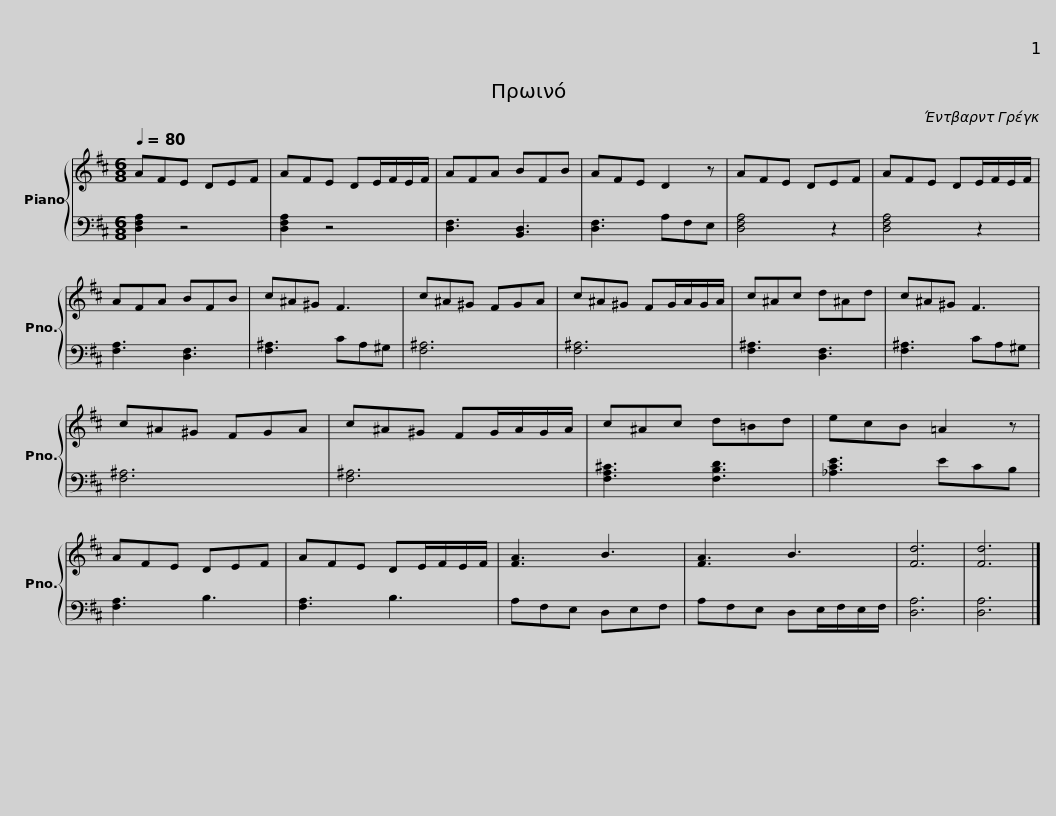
X:1
%%score { 1 | 2 }
L:1/8
Q:1/4=80
M:6/8
I:linebreak $
K:D
V:1 treble
V:2 bass
V:1
 AFE DEF | AFE DE/F/E/F/ | AFA BFB | AFE D2 z | AFE DEF | %5
 AFE DE/F/E/F/ |$ AFA BFB | c^A^G F3 | c^A^G FGA | c^A^G FG/A/G/A/ | %10
 c^Ac d^Ad |$ c^A^G F3 | c^A^G FGA | c^A^G FG/A/G/A/ | c^Ac d=Bd | %15
 ecB =A2 z |$ AFE DEF | AFE DE/F/E/F/ | [FA]3 B3 | [FA]3 B3 | %20
 [Fd]6 | [Fd]6 |] %22
V:2
 [D,F,A,]2 z4 | [D,F,A,]2 z4 | [D,F,]3 [B,,D,]3 | [D,F,]3 A,F,E, | [D,F,A,]4 z2 | %5
 [D,F,A,]4 z2 |$ [F,A,]3 [D,F,]3 | [F,^A,]3 CA,^G, | [F,^A,]6 | [F,^A,]6 | %10
 [F,^A,]3 [D,F,]3 |$ [F,^A,]3 CA,^G, | [F,^A,]6 | [F,^A,]6 | [F,A,^C]3 [F,B,D]3 | %15
 [_A,CE]3 ECB, |$ [F,A,]3 B,3 | [F,A,]3 B,3 | A,F,E, D,E,F, | A,F,E, D,E,/F,/E,/F,/ | %20
 [D,A,]6 | [D,A,]6 |] %22
